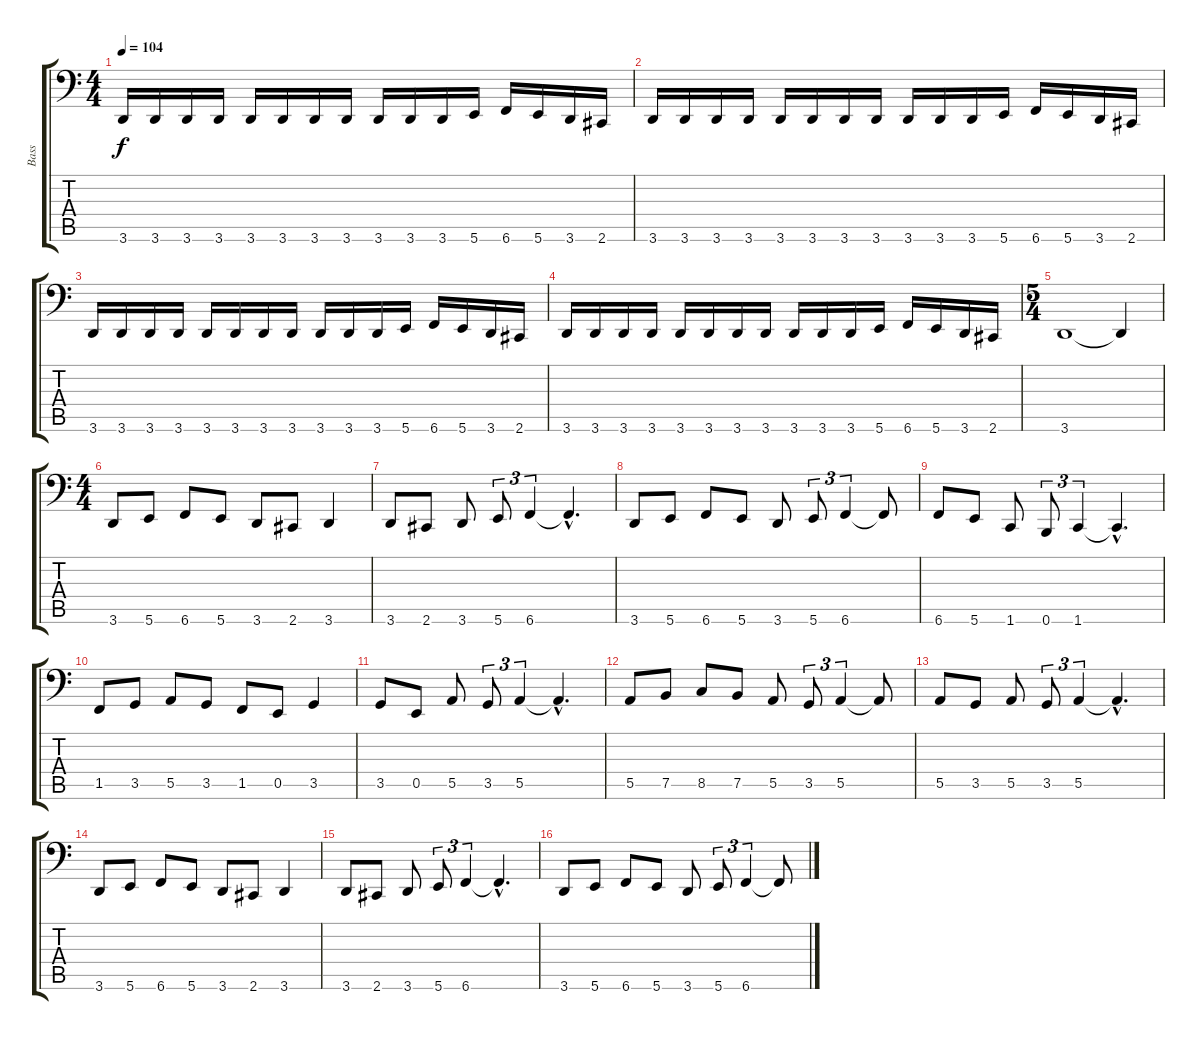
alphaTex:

\track ("Bass" "Bass") {instrument electricbassfinger}
\staff {score tabs}
\tuning (C3 G2 D2 A1 E1 B0) {hide}
\ts (4 4)
\tempo 104
\clef f4
\ks c
3.6.16{dy f} 3.6.16 3.6.16 3.6.16 3.6.16 3.6.16 3.6.16 3.6.16 3.6.16 3.6.16 3.6.16 5.6.16 6.6.16 5.6.16 3.6.16 2.6.16 |
3.6.16 3.6.16 3.6.16 3.6.16 3.6.16 3.6.16 3.6.16 3.6.16 3.6.16 3.6.16 3.6.16 5.6.16 6.6.16 5.6.16 3.6.16 2.6.16 |
3.6.16 3.6.16 3.6.16 3.6.16 3.6.16 3.6.16 3.6.16 3.6.16 3.6.16 3.6.16 3.6.16 5.6.16 6.6.16 5.6.16 3.6.16 2.6.16 |
3.6.16 3.6.16 3.6.16 3.6.16 3.6.16 3.6.16 3.6.16 3.6.16 3.6.16 3.6.16 3.6.16 5.6.16 6.6.16 5.6.16 3.6.16 2.6.16 |
\ts (5 4)
3.6.1 3.6{t}.4 |
\ts (4 4)
3.6.8 5.6.8 6.6.8 5.6.8 3.6.8 2.6.8 3.6.4 |
3.6.8 2.6.8 3.6.8 5.6.8{tu (3 2)} 6.6.4{tu (3 2)} 6.6{hac t}.4{d} |
3.6.8 5.6.8 6.6.8 5.6.8 3.6.8 5.6.8{tu (3 2)} 6.6.4{tu (3 2)} 6.6{t}.8 |
6.6.8 5.6.8 1.6.8 0.6.8{tu (3 2)} 1.6.4{tu (3 2)} 1.6{hac t}.4{d} |
1.5.8 3.5.8 5.5.8 3.5.8 1.5.8 0.5.8 3.5.4 |
3.5.8 0.5.8 5.5.8 3.5.8{tu (3 2)} 5.5.4{tu (3 2)} 5.5{hac t}.4{d} |
5.5.8 7.5.8 8.5.8 7.5.8 5.5.8 3.5.8{tu (3 2)} 5.5.4{tu (3 2)} 5.5{t}.8 |
5.5.8 3.5.8 5.5.8 3.5.8{tu (3 2)} 5.5.4{tu (3 2)} 5.5{hac t}.4{d} |
3.6.8 5.6.8 6.6.8 5.6.8 3.6.8 2.6.8 3.6.4 |
3.6.8 2.6.8 3.6.8 5.6.8{tu (3 2)} 6.6.4{tu (3 2)} 6.6{hac t}.4{d} |
3.6.8 5.6.8 6.6.8 5.6.8 3.6.8 5.6.8{tu (3 2)} 6.6.4{tu (3 2)} 6.6{t}.8
